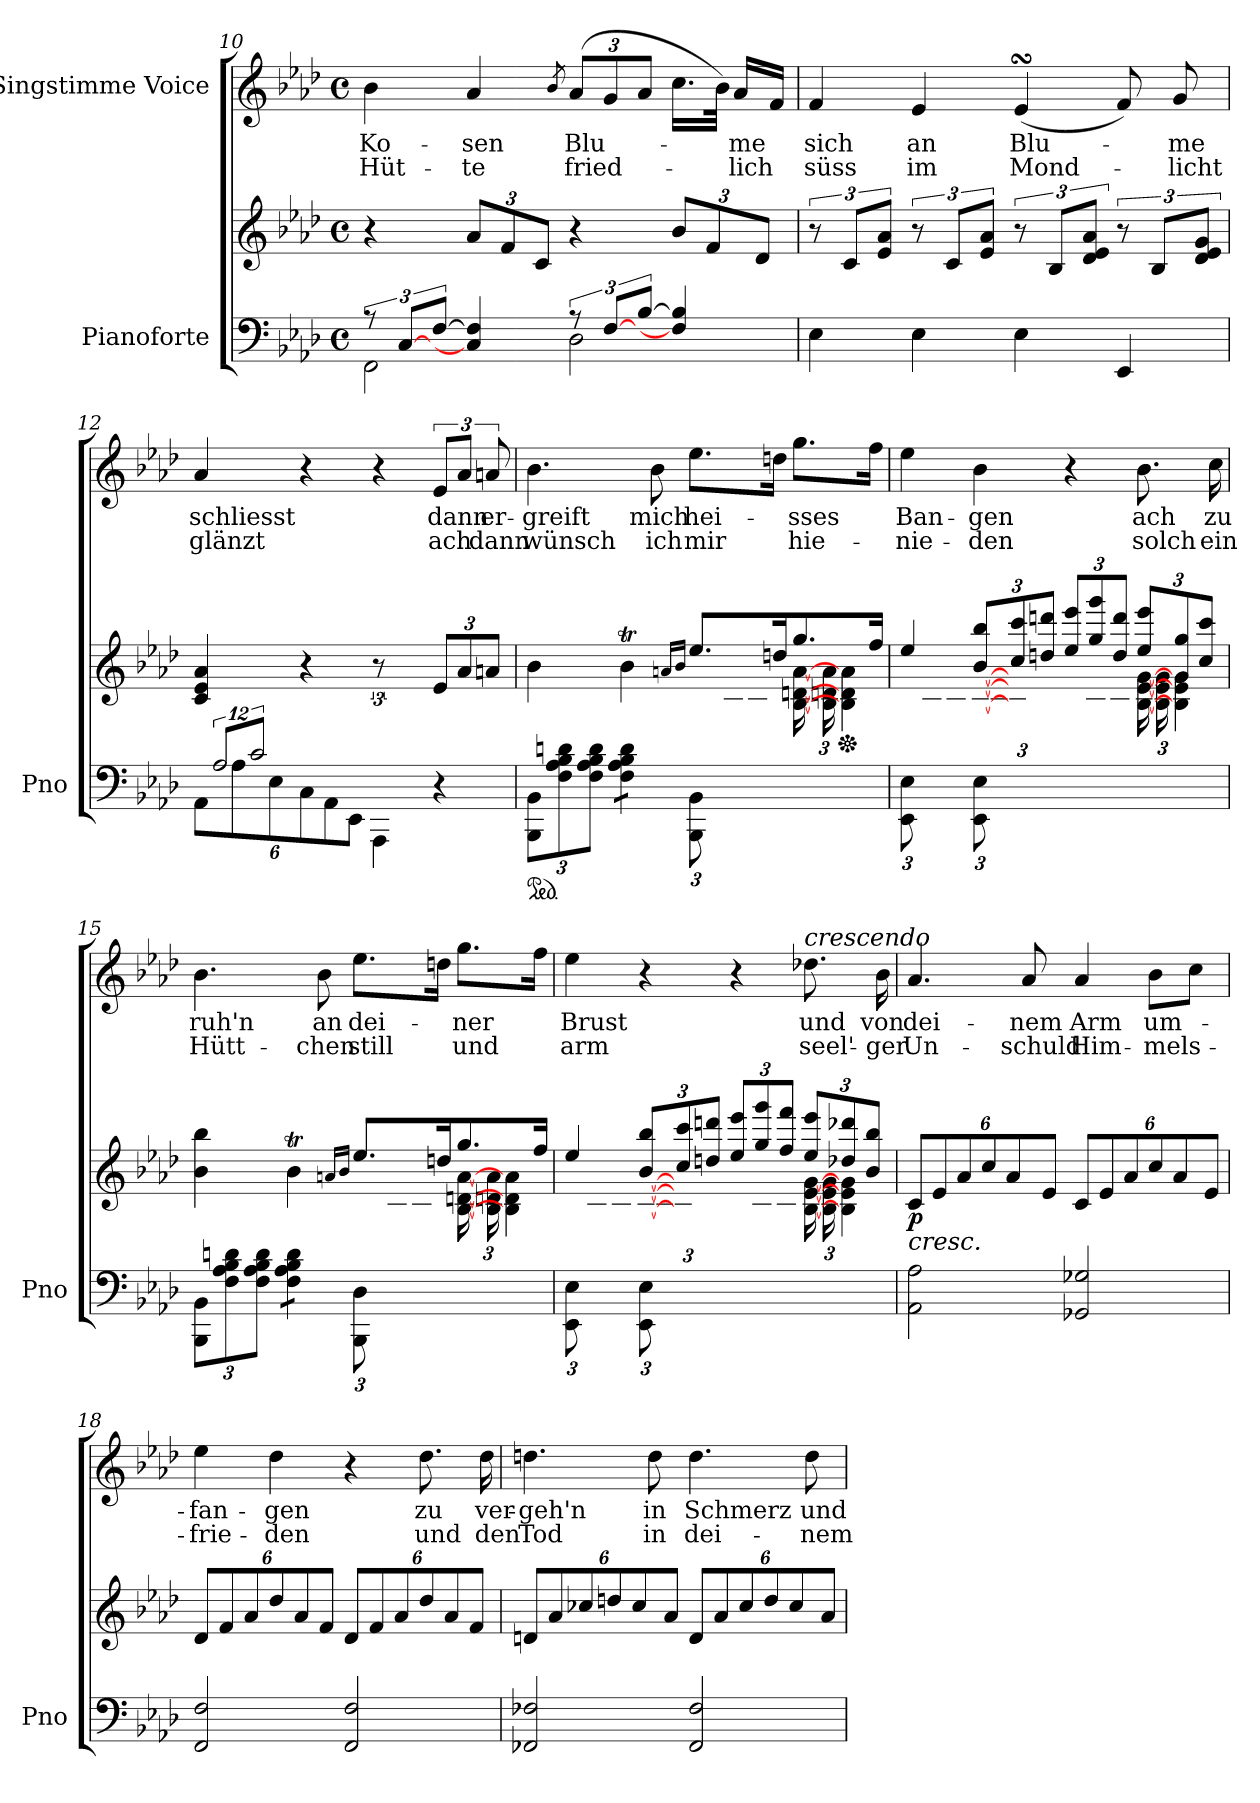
**kern	**kern	**dynam	**kern	**text	**text
*part2	*part2	*part2	*part1	*part1	*part1
*staff3	*staff2	*staff2/3	*staff1	*staff1	*staff1
*I"Pianoforte	*	*	*I"Singstimme Voice	*	*
*I'Pno	*	*	*	*	*
*clefF4	*clefG2	*	*clefG2	*	*
*k[b-e-a-d-]	*k[b-e-a-d-]	*	*k[b-e-a-d-]	*	*
*M4/4	*M4/4	*	*M4/4	*	*
*met(c)	*met(c)	*	*met(c)	*	*
=10	=10	=10	=10	=10	=10
*^	*	*	*	*	*
!	!	!	!	!	!LO:LY:b	!LO:LY:b
12r	2FF\	4r	.	4b-\	Ko-	Hüt-
[12C/L	.	.	.	.	.	.
[12F/J	.	.	.	.	.	.
*	*	*Xbrackettup	*	*	*	*
!	!	!	!	!	!LO:LY:b	!LO:LY:b
4C/] 4F/]	.	12a-/L	.	4a-/	-sen	-te
.	.	12f/	.	.	.	.
.	.	12c/J	.	.	.	.
.	.	.	.	8qb-/	.	.
*	*	*	*	*Xbrackettup	*	*
!	!	!	!	!	!LO:LY:b	!LO:LY:b
12r	2D-\	4r	.	(>12a-/L	Blu-	fried-
[12F/L	.	.	.	12g/	.	.
[12B-/J	.	.	.	12a-/J	.	.
4F/] 4B-/]	.	12b-/L	.	16.cc\LL	.	.
.	.	12f/	.	.	.	.
.	.	.	.	32b-\JJk)	.	.
!	!	!	!	!	!LO:LY:b	!LO:LY:b
.	.	.	.	16a-/LL	-me	-lich
.	.	12d-/J	.	.	.	.
.	.	.	.	16f/JJ	.	.
*v	*v	*	*	*	*	*
!!LO:LB:g=z
=11	=11	=11	=11	=11	=11
*	*brackettup	*	*	*	*
!	!	!	!	!LO:LY:b	!LO:LY:b
4E-\	12r	.	4f/	sich	süss
.	12c/L	.	.	.	.
.	12e-/ 12a-/J	.	.	.	.
!	!	!	!	!LO:LY:b	!LO:LY:b
4E-\	12r	.	4e-/	an	im
.	12c/L	.	.	.	.
.	12e-/ 12a-/J	.	.	.	.
!	!	!	!	!LO:LY:b	!LO:LY:b
4E-\	12r	.	(<4e-sSSS/	Blu-	Mond-
.	12B-/L	.	.	.	.
.	12d-/ 12e-/ 12a-/J	.	.	.	.
4EE-/	12r	.	8f/)	.	.
.	12B-/L	.	.	.	.
!	!	!	!	!LO:LY:b	!LO:LY:b
.	.	.	8g/	-me	-licht
.	12d-/ 12e-/ 12g/J	.	.	.	.
=12	=12	=12	=12	=12	=12
*^	*	*	*	*	*
*	*Xbrackettup	*	*	*	*	*
!	!	!	!	!	!LO:LY:b	!LO:LY:b
12%7ryy	12AA-\L	4c/ 4e-/ 4a-/	.	4a-/	schliesst	glänzt
.	12A-\	.	.	.	.	.
.	12E-\	.	.	.	.	.
.	12C\	4r	.	4r	.	.
.	12AA-\	.	.	.	.	.
.	12EE-\J	.	.	.	.	.
.	4AAA-\	12r	.	4r	.	.
(<12A-/L	.	6ryy	.	.	.	.
12c/J	.	.	.	.	.	.
*	*	*Xbrackettup	*	*brackettup	*	*
!	!	!	!	!	!LO:LY:b	!LO:LY:b
4ryy	4r	12e-/L	.	12e-/L	dann	ach
.	.	12a-/	.	12a-/J	.	.
!	!	!	!	!	!LO:LY:b	!LO:LY:b
.	.	12an/J)	.	12an/	er-	dann
*v	*v	*	*	*	*	*
=13	=13	=13	=13	=13	=13
*ped	*	*	*	*	*
*	*^	*	*	*	*
!	!	!	!	!	!LO:LY:b	!LO:LY:b
12BBB-\ 12BB-\L	4b-\	12%7ryy	.	4.b-\	-greift	wünsch
12F\ 12A-\ 12B-\ 12dn\	.	.	.	.	.	.
12F\ 12A-\ 12B-\ 12d\J	.	.	.	.	.	.
*tremolo	*	*	*	*	*	*
12F\ 12A-\ 12B-\ 12d\L	4b-T\	.	.	.	.	.
12F\ 12A-\ 12B-\ 12d\	.	.	.	.	.	.
!	!	!	!	!	!LO:LY:b	!LO:LY:b
.	.	.	.	8b-\	mich	ich
12F\ 12A-\ 12B-\ 12d\J	.	.	.	.	.	.
*Xtremolo	*	*	*	*	*	*
.	16qan/LL	.	.	.	.	.
.	16qb-/JJ	.	.	.	.	.
!	!	!	!	!	!LO:LY:b	!LO:LY:b
12BBB-\ 12BB-\L	8.ee-/L	.	.	8.ee-\L	hei-	mir
12%5ryy	.	12B-\ 12f\ 12a-\	.	.	.	.
.	.	12B-\ 12f\ 12a-\J	.	.	.	.
.	16ddn/K	.	.	16ddn\Jk	.	.
!	!	!	!	!	!LO:LY:b	!LO:LY:b
*	*tremolo	*	*	*	*	*
.	8.gg/	[24B-\ [24dn\ [24a-\	.	8.gg\L	-sses	hie-
.	.	24B-\ 24dn\ 24a-\	.	.	.	.
*	*Xtremolo	*	*	*	*	*
*	*Xped	*	*	*	*	*
.	.	6B-\] 6d\] 6a-\]	.	.	.	.
.	16ff/Jk	.	.	16ff\Jk	.	.
!!LO:PB:g=z
=14	=14	=14	=14	=14	=14	=14
!	!	!	!	!	!LO:LY:b	!LO:LY:b
12EE-\ 12E-\L	4ee-/	12ryy	.	4ee-\	Ban-	-nie-
12%5ryy	.	12B-\ 12e-\ 12g\	.	.	.	.
.	.	12B-\ 12e-\ 12g\J	.	.	.	.
!	!	!	!	!	!LO:LY:b	!LO:LY:b
*	*tremolo	*	*	*	*	*
.	12b-/ 12bb-/L	[24B-\ [24e-\ [24g\	.	4b-\	-gen	-den
.	.	24B-\ 24e-\ 24g\	.	.	.	.
*	*Xtremolo	*	*	*	*	*
.	12cc/ 12ccc/	6B-\] 6e-\] 6g\]	.	.	.	.
.	12ddn/ 12dddn/J	.	.	.	.	.
12EE-\ 12E-\L	12ee-/ 12eee-/L	12ryy	.	4r	.	.
12%5ryy	12gg/ 12ggg/	12B-\ 12e-\ 12g\	.	.	.	.
.	12dd/ 12ddd/J	12B-\ 12e-\ 12g\J	.	.	.	.
!	!	!	!	!	!LO:LY:b	!LO:LY:b
*	*tremolo	*	*	*	*	*
.	12ee-/ 12eee-/L	[24B-\ [24e-\ [24g\	.	8.b-\	ach	solch
.	.	24B-\ 24e-\ 24g\	.	.	.	.
*	*Xtremolo	*	*	*	*	*
.	12g/ 12gg/	6B-\] 6e-\] 6g\]	.	.	.	.
.	12cc/ 12ccc/J	.	.	.	.	.
!	!	!	!	!	!LO:LY:b	!LO:LY:b
.	.	.	.	16cc\	zu	ein
=15	=15	=15	=15	=15	=15	=15
!	!	!	!	!	!LO:LY:b	!LO:LY:b
12BBB-\ 12BB-\L	4b-\ 4bb-\	12%7ryy	.	4.b-\	ruh'n	Hütt-
12F\ 12A-\ 12B-\ 12dn\	.	.	.	.	.	.
12F\ 12A-\ 12B-\ 12d\J	.	.	.	.	.	.
*tremolo	*	*	*	*	*	*
12F\ 12A-\ 12B-\ 12d\L	4b-T\	.	.	.	.	.
12F\ 12A-\ 12B-\ 12d\	.	.	.	.	.	.
!	!	!	!	!	!LO:LY:b	!LO:LY:b
.	.	.	.	8b-\	an	-chen
12F\ 12A-\ 12B-\ 12d\J	.	.	.	.	.	.
*Xtremolo	*	*	*	*	*	*
.	16qan/LL	.	.	.	.	.
.	16qb-/JJ	.	.	.	.	.
!	!	!	!	!	!LO:LY:b	!LO:LY:b
12BBB-\ 12D-\L	8.ee-/L	.	.	8.ee-\L	dei-	still
12%5ryy	.	12B-\ 12f\ 12a-\	.	.	.	.
.	.	12B-\ 12f\ 12a-\J	.	.	.	.
.	16ddn/K	.	.	16ddn\Jk	.	.
!	!	!	!	!	!LO:LY:b	!LO:LY:b
*	*tremolo	*	*	*	*	*
.	8.gg/	[24B-\ [24dn\ [24a-\	.	8.gg\L	-ner	und
.	.	24B-\ 24dn\ 24a-\	.	.	.	.
*	*Xtremolo	*	*	*	*	*
.	.	6B-\] 6d\] 6a-\]	.	.	.	.
.	16ff/Jk	.	.	16ff\Jk	.	.
=16	=16	=16	=16	=16	=16	=16
!	!	!	!	!	!LO:LY:b	!LO:LY:b
12EE-\ 12E-\L	4ee-/	12ryy	.	4ee-\	Brust	arm
12%5ryy	.	12B-\ 12e-\ 12g\	.	.	.	.
.	.	12B-\ 12e-\ 12g\J	.	.	.	.
*	*tremolo	*	*	*	*	*
.	12b-/ 12bb-/L	[24B-\ [24e-\ [24g\	.	4r	.	.
.	.	24B-\ 24e-\ 24g\	.	.	.	.
*	*Xtremolo	*	*	*	*	*
.	12cc/ 12ccc/	6B-\] 6e-\] 6g\]	.	.	.	.
.	12ddn/ 12dddn/J	.	.	.	.	.
12EE-\ 12E-\L	12ee-/ 12eee-/L	12ryy	.	4r	.	.
12%5ryy	12gg/ 12ggg/	12B-\ 12e-\ 12g\	.	.	.	.
.	12ff/ 12fff/J	12B-\ 12e-\ 12g\J	.	.	.	.
!	!	!	!	!LO:TX:a:i:t=crescendo	!	!
!	!	!	!	!	!LO:LY:b	!LO:LY:b
*	*tremolo	*	*	*	*	*
.	12ee-/ 12eee-/L	[24B-\ [24e-\ [24g\	.	8.dd-X\	und	seel'-
.	.	24B-\ 24e-\ 24g\	.	.	.	.
*	*Xtremolo	*	*	*	*	*
.	12dd-X/ 12ddd-X/	6B-\] 6e-\] 6g\]	.	.	.	.
.	12b-/ 12bb-/J	.	.	.	.	.
!	!	!	!	!	!LO:LY:b	!LO:LY:b
.	.	.	.	16b-\	von	-ger
*	*v	*v	*	*	*	*
!!LO:LB:g=z
=17	=17	=17	=17	=17	=17
!	!LO:TX:b:i:t=cresc.	!	!	!	!
!	!	!LO:DY:b	!	!LO:LY:b	!LO:LY:b
2AA-\ 2A-\	12c/L	p	4.a-/	dei-	Un-
.	12e-/	.	.	.	.
.	12a-/	.	.	.	.
.	12cc/	.	.	.	.
.	12a-/	.	.	.	.
!	!	!	!	!LO:LY:b	!LO:LY:b
.	.	.	8a-/	-nem	-schuld
.	12e-/J	.	.	.	.
!	!	!	!	!LO:LY:b	!LO:LY:b
2GG-X/ 2G-X/	12c/L	.	4a-/	Arm	Him-
.	12e-/	.	.	.	.
.	12a-/	.	.	.	.
!	!	!	!	!LO:LY:b	!LO:LY:b
.	12cc/	.	8b-\L	um-	-mels-
.	12a-/	.	.	.	.
.	.	.	8cc\J	.	.
.	12e-/J	.	.	.	.
=18	=18	=18	=18	=18	=18
!	!	!	!	!LO:LY:b	!LO:LY:b
2FF/ 2F/	12d-/L	.	4ee-\	-fan-	-frie-
.	12f/	.	.	.	.
.	12a-/	.	.	.	.
!	!	!	!	!LO:LY:b	!LO:LY:b
.	12dd-/	.	4dd-\	-gen	-den
.	12a-/	.	.	.	.
.	12f/J	.	.	.	.
2FF/ 2F/	12d-/L	.	4r	.	.
.	12f/	.	.	.	.
.	12a-/	.	.	.	.
!	!	!	!	!LO:LY:b	!LO:LY:b
.	12dd-/	.	8.dd-\	zu	und
.	12a-/	.	.	.	.
.	12f/J	.	.	.	.
!	!	!	!	!LO:LY:b	!LO:LY:b
.	.	.	16dd-\	ver-	den
=19	=19	=19	=19	=19	=19
!	!	!	!	!LO:LY:b	!LO:LY:b
2FF-X/ 2F-X/	12dn/L	.	4.ddn\	-geh'n	Tod
.	12a-/	.	.	.	.
.	12cc-X/	.	.	.	.
.	12ddn/	.	.	.	.
.	12cc-/	.	.	.	.
!	!	!	!	!LO:LY:b	!LO:LY:b
.	.	.	8dd\	in	in
.	12a-/J	.	.	.	.
!	!	!	!	!LO:LY:b	!LO:LY:b
2FF-/ 2F-/	12d/L	.	4.dd\	Schmerz	dei-
.	12a-/	.	.	.	.
.	12cc-/	.	.	.	.
.	12dd/	.	.	.	.
.	12cc-/	.	.	.	.
!	!	!	!	!LO:LY:b	!LO:LY:b
.	.	.	8dd\	und	-nem
.	12a-/J	.	.	.	.
=	=	=	=	=	=
*-	*-	*-	*-	*-	*-
